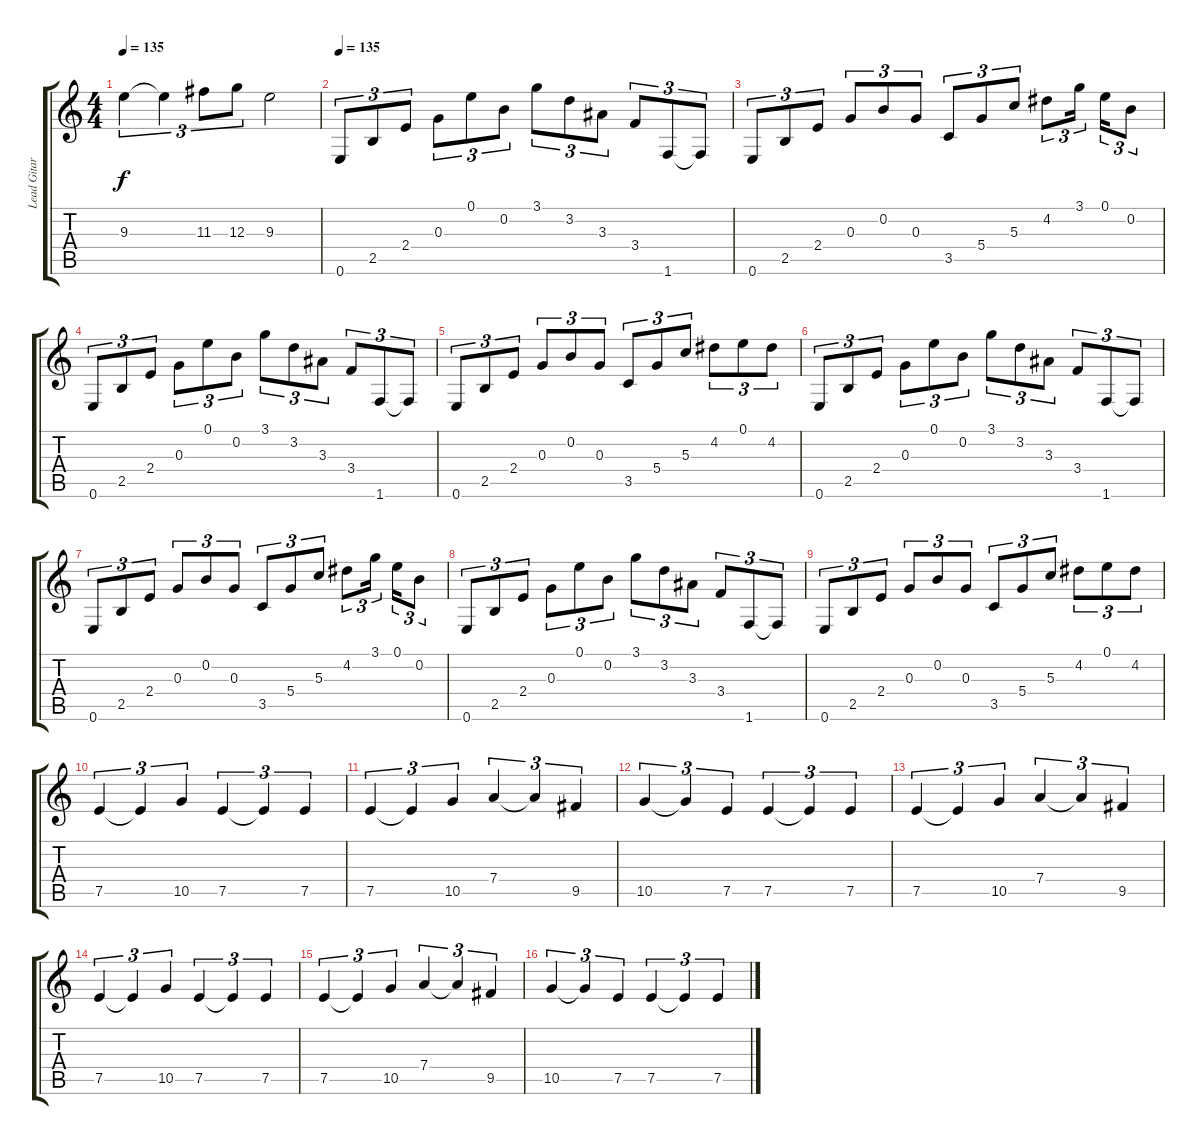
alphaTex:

\track ("Lead Gitarre dist." "Lead Gitar") {instrument distortionguitar}
\staff {score tabs}
\tuning (E4 B3 G3 D3 A2 E2) {hide}
\ts (4 4)
\tempo 135
\clef g2
\ks c
9.3.4{tu (3 2) dy f} 9.3{t}.4{tu (3 2)} 11.3.8{tu (3 2)} 12.3.8{tu (3 2)} 9.3.2 |
\tempo 135
0.6.8{tu (3 2)} 2.5.8{tu (3 2)} 2.4.8{tu (3 2)} 0.3.8{tu (3 2)} 0.1.8{tu (3 2)} 0.2.8{tu (3 2)} 3.1.8{tu (3 2)} 3.2.8{tu (3 2)} 3.3.8{tu (3 2)} 3.4.8{tu (3 2)} 1.6.8{tu (3 2)} 1.6{t}.8{tu (3 2)} |
0.6.8{tu (3 2)} 2.5.8{tu (3 2)} 2.4.8{tu (3 2)} 0.3.8{tu (3 2)} 0.2.8{tu (3 2)} 0.3.8{tu (3 2)} 3.5.8{tu (3 2)} 5.4.8{tu (3 2)} 5.3.8{tu (3 2)} 4.2.8{tu (3 2)} 3.1.16{tu (3 2)} 0.1.16{tu (3 2)} 0.2.8{tu (3 2)} |
0.6.8{tu (3 2)} 2.5.8{tu (3 2)} 2.4.8{tu (3 2)} 0.3.8{tu (3 2)} 0.1.8{tu (3 2)} 0.2.8{tu (3 2)} 3.1.8{tu (3 2)} 3.2.8{tu (3 2)} 3.3.8{tu (3 2)} 3.4.8{tu (3 2)} 1.6.8{tu (3 2)} 1.6{t}.8{tu (3 2)} |
0.6.8{tu (3 2)} 2.5.8{tu (3 2)} 2.4.8{tu (3 2)} 0.3.8{tu (3 2)} 0.2.8{tu (3 2)} 0.3.8{tu (3 2)} 3.5.8{tu (3 2)} 5.4.8{tu (3 2)} 5.3.8{tu (3 2)} 4.2.8{tu (3 2)} 0.1.8{tu (3 2)} 4.2.8{tu (3 2)} |
0.6.8{tu (3 2)} 2.5.8{tu (3 2)} 2.4.8{tu (3 2)} 0.3.8{tu (3 2)} 0.1.8{tu (3 2)} 0.2.8{tu (3 2)} 3.1.8{tu (3 2)} 3.2.8{tu (3 2)} 3.3.8{tu (3 2)} 3.4.8{tu (3 2)} 1.6.8{tu (3 2)} 1.6{t}.8{tu (3 2)} |
0.6.8{tu (3 2)} 2.5.8{tu (3 2)} 2.4.8{tu (3 2)} 0.3.8{tu (3 2)} 0.2.8{tu (3 2)} 0.3.8{tu (3 2)} 3.5.8{tu (3 2)} 5.4.8{tu (3 2)} 5.3.8{tu (3 2)} 4.2.8{tu (3 2)} 3.1.16{tu (3 2)} 0.1.16{tu (3 2)} 0.2.8{tu (3 2)} |
0.6.8{tu (3 2)} 2.5.8{tu (3 2)} 2.4.8{tu (3 2)} 0.3.8{tu (3 2)} 0.1.8{tu (3 2)} 0.2.8{tu (3 2)} 3.1.8{tu (3 2)} 3.2.8{tu (3 2)} 3.3.8{tu (3 2)} 3.4.8{tu (3 2)} 1.6.8{tu (3 2)} 1.6{t}.8{tu (3 2)} |
0.6.8{tu (3 2)} 2.5.8{tu (3 2)} 2.4.8{tu (3 2)} 0.3.8{tu (3 2)} 0.2.8{tu (3 2)} 0.3.8{tu (3 2)} 3.5.8{tu (3 2)} 5.4.8{tu (3 2)} 5.3.8{tu (3 2)} 4.2.8{tu (3 2)} 0.1.8{tu (3 2)} 4.2.8{tu (3 2)} |
7.5.4{tu (3 2)} 7.5{t}.4{tu (3 2)} 10.5.4{tu (3 2)} 7.5.4{tu (3 2)} 7.5{t}.4{tu (3 2)} 7.5.4{tu (3 2)} |
7.5.4{tu (3 2)} 7.5{t}.4{tu (3 2)} 10.5.4{tu (3 2)} 7.4.4{tu (3 2)} 7.4{t}.4{tu (3 2)} 9.5.4{tu (3 2)} |
10.5.4{tu (3 2)} 10.5{t}.4{tu (3 2)} 7.5.4{tu (3 2)} 7.5.4{tu (3 2)} 7.5{t}.4{tu (3 2)} 7.5.4{tu (3 2)} |
7.5.4{tu (3 2)} 7.5{t}.4{tu (3 2)} 10.5.4{tu (3 2)} 7.4.4{tu (3 2)} 7.4{t}.4{tu (3 2)} 9.5.4{tu (3 2)} |
7.5.4{tu (3 2)} 7.5{t}.4{tu (3 2)} 10.5.4{tu (3 2)} 7.5.4{tu (3 2)} 7.5{t}.4{tu (3 2)} 7.5.4{tu (3 2)} |
7.5.4{tu (3 2)} 7.5{t}.4{tu (3 2)} 10.5.4{tu (3 2)} 7.4.4{tu (3 2)} 7.4{t}.4{tu (3 2)} 9.5.4{tu (3 2)} |
10.5.4{tu (3 2)} 10.5{t}.4{tu (3 2)} 7.5.4{tu (3 2)} 7.5.4{tu (3 2)} 7.5{t}.4{tu (3 2)} 7.5.4{tu (3 2)}
